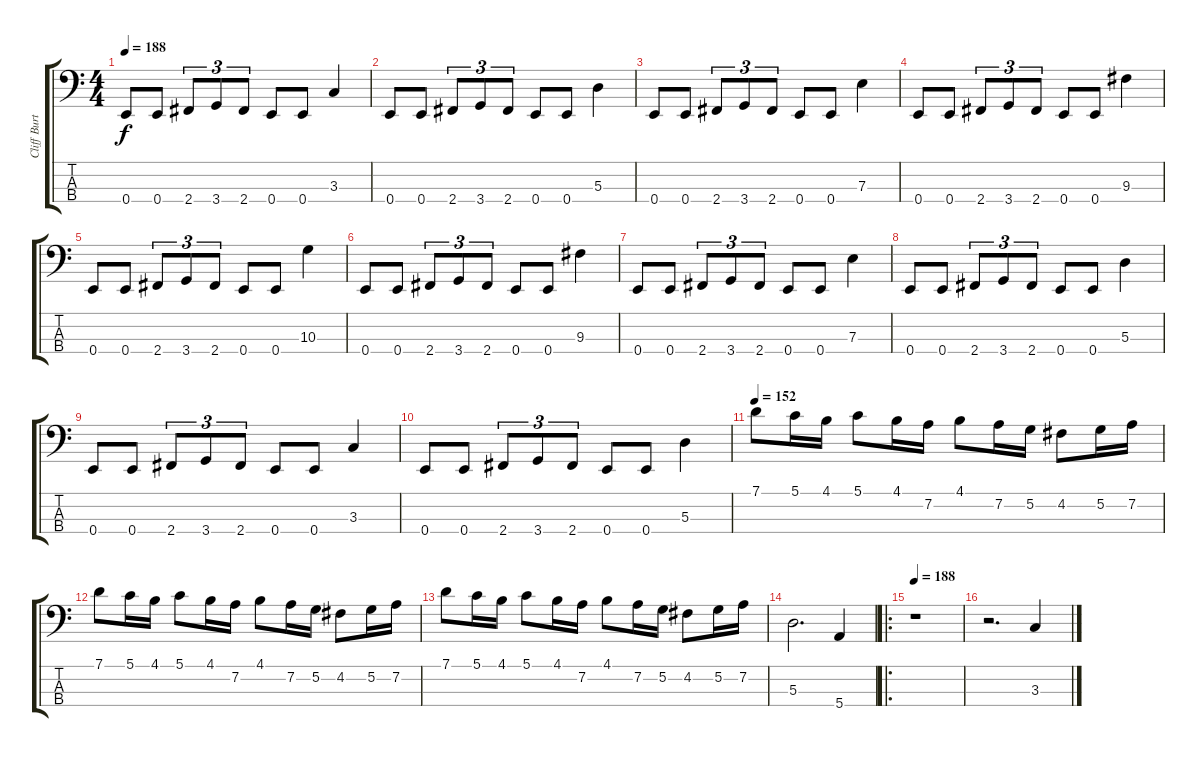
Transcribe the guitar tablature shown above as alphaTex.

\track ("Cliff Burton" "Cliff Burt") {instrument electricbassfinger}
\staff {score tabs}
\tuning (G2 D2 A1 E1) {hide}
\ts (4 4)
\tempo 188
\clef f4
\ks c
0.4.8{dy f} 0.4.8 2.4.8{tu (3 2)} 3.4.8{tu (3 2)} 2.4.8{tu (3 2)} 0.4.8 0.4.8 3.3.4 |
0.4.8 0.4.8 2.4.8{tu (3 2)} 3.4.8{tu (3 2)} 2.4.8{tu (3 2)} 0.4.8 0.4.8 5.3.4 |
0.4.8 0.4.8 2.4.8{tu (3 2)} 3.4.8{tu (3 2)} 2.4.8{tu (3 2)} 0.4.8 0.4.8 7.3.4 |
0.4.8 0.4.8 2.4.8{tu (3 2)} 3.4.8{tu (3 2)} 2.4.8{tu (3 2)} 0.4.8 0.4.8 9.3.4 |
0.4.8 0.4.8 2.4.8{tu (3 2)} 3.4.8{tu (3 2)} 2.4.8{tu (3 2)} 0.4.8 0.4.8 10.3.4 |
0.4.8 0.4.8 2.4.8{tu (3 2)} 3.4.8{tu (3 2)} 2.4.8{tu (3 2)} 0.4.8 0.4.8 9.3.4 |
0.4.8 0.4.8 2.4.8{tu (3 2)} 3.4.8{tu (3 2)} 2.4.8{tu (3 2)} 0.4.8 0.4.8 7.3.4 |
0.4.8 0.4.8 2.4.8{tu (3 2)} 3.4.8{tu (3 2)} 2.4.8{tu (3 2)} 0.4.8 0.4.8 5.3.4 |
0.4.8 0.4.8 2.4.8{tu (3 2)} 3.4.8{tu (3 2)} 2.4.8{tu (3 2)} 0.4.8 0.4.8 3.3.4 |
0.4.8 0.4.8 2.4.8{tu (3 2)} 3.4.8{tu (3 2)} 2.4.8{tu (3 2)} 0.4.8 0.4.8 5.3.4 |
\tempo 152
7.1.8 5.1.16 4.1.16 5.1.8 4.1.16 7.2.16 4.1.8 7.2.16 5.2.16 4.2.8 5.2.16 7.2.16 |
7.1.8 5.1.16 4.1.16 5.1.8 4.1.16 7.2.16 4.1.8 7.2.16 5.2.16 4.2.8 5.2.16 7.2.16 |
7.1.8 5.1.16 4.1.16 5.1.8 4.1.16 7.2.16 4.1.8 7.2.16 5.2.16 4.2.8 5.2.16 7.2.16 |
5.3.2{d} 5.4.4 |
\ro
\tempo 188
r.1 |
r.2{d} 3.3.4
